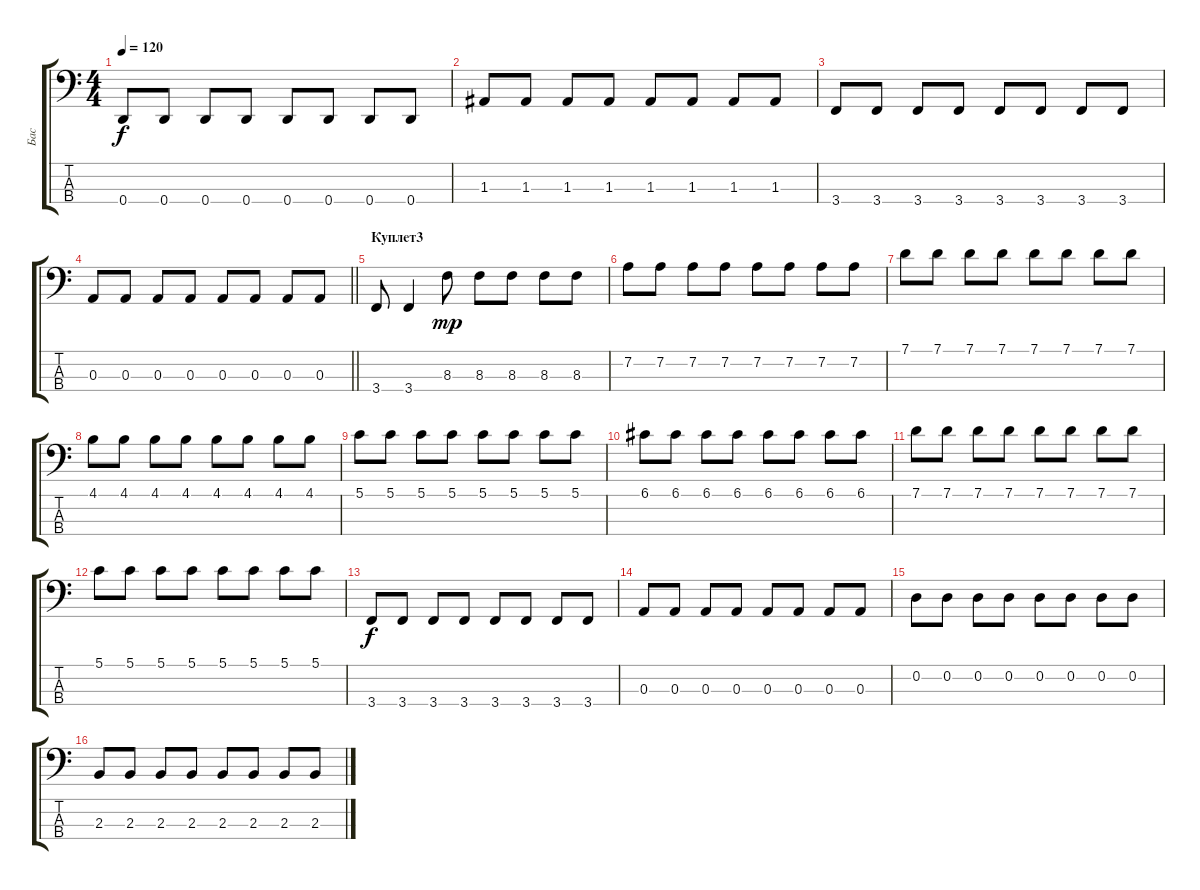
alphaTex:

\track ("Бас" "Бас") {instrument electricbassfinger}
\staff {score tabs}
\tuning (G2 D2 A1 D1) {hide}
\ts (4 4)
\tempo 120
\clef f4
\ks c
0.4.8{dy f} 0.4.8 0.4.8 0.4.8 0.4.8 0.4.8 0.4.8 0.4.8 |
1.3.8 1.3.8 1.3.8 1.3.8 1.3.8 1.3.8 1.3.8 1.3.8 |
3.4.8 3.4.8 3.4.8 3.4.8 3.4.8 3.4.8 3.4.8 3.4.8 |
\barLineRight lightlight
0.3.8 0.3.8 0.3.8 0.3.8 0.3.8 0.3.8 0.3.8 0.3.8 |
\section ("" "Куплет3")
3.4.8 3.4.4 8.3.8{dy mp} 8.3.8 8.3.8 8.3.8 8.3.8 |
7.2.8 7.2.8 7.2.8 7.2.8 7.2.8 7.2.8 7.2.8 7.2.8 |
7.1.8 7.1.8 7.1.8 7.1.8 7.1.8 7.1.8 7.1.8 7.1.8 |
4.1.8 4.1.8 4.1.8 4.1.8 4.1.8 4.1.8 4.1.8 4.1.8 |
5.1.8 5.1.8 5.1.8 5.1.8 5.1.8 5.1.8 5.1.8 5.1.8 |
6.1.8 6.1.8 6.1.8 6.1.8 6.1.8 6.1.8 6.1.8 6.1.8 |
7.1.8 7.1.8 7.1.8 7.1.8 7.1.8 7.1.8 7.1.8 7.1.8 |
5.1.8 5.1.8 5.1.8 5.1.8 5.1.8 5.1.8 5.1.8 5.1.8 |
3.4.8{dy f} 3.4.8 3.4.8 3.4.8 3.4.8 3.4.8 3.4.8 3.4.8 |
0.3.8 0.3.8 0.3.8 0.3.8 0.3.8 0.3.8 0.3.8 0.3.8 |
0.2.8 0.2.8 0.2.8 0.2.8 0.2.8 0.2.8 0.2.8 0.2.8 |
2.3.8 2.3.8 2.3.8 2.3.8 2.3.8 2.3.8 2.3.8 2.3.8
